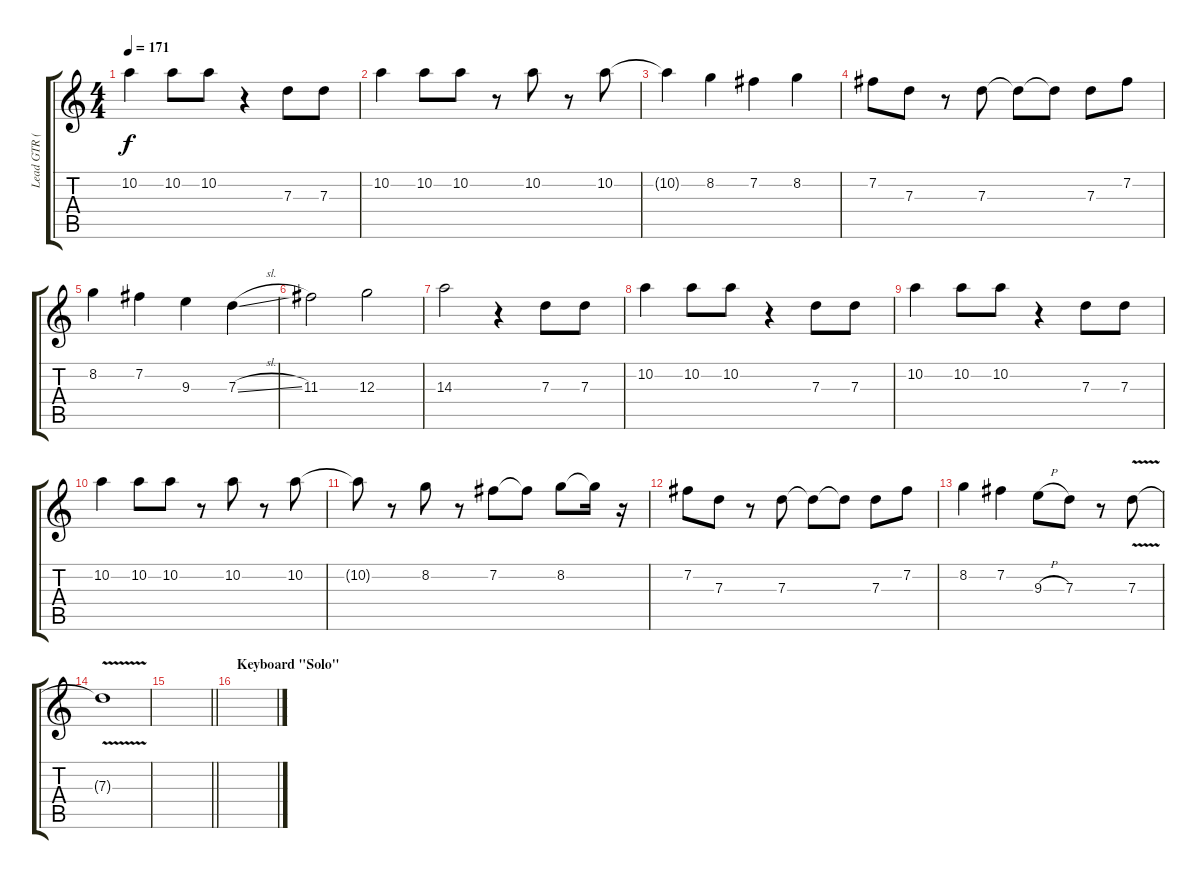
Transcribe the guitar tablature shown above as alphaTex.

\track ("Lead GTR (inst version) " "Lead GTR (") {instrument distortionguitar}
\staff {score tabs}
\tuning (E4 B3 G3 D3 A2 E2) {hide}
\ts (4 4)
\tempo 171
\clef g2
\ks c
10.2.4{dy f} 10.2.8 10.2.8 r.4 7.3.8 7.3.8 |
10.2.4 10.2.8 10.2.8 r.8 10.2.8 r.8 10.2.8 |
10.2{t}.4 8.2.4 7.2.4 8.2.4 |
7.2.8 7.3.8 r.8 7.3.8 7.3{t}.8 7.3{t}.8 7.3.8 7.2.8 |
8.2.4 7.2.4 9.3.4 7.3{sl}.4 |
11.3.2 12.3.2 |
14.3.2 r.4 7.3.8 7.3.8 |
10.2.4 10.2.8 10.2.8 r.4 7.3.8 7.3.8 |
10.2.4 10.2.8 10.2.8 r.4 7.3.8 7.3.8 |
10.2.4 10.2.8 10.2.8 r.8 10.2.8 r.8 10.2.8 |
10.2{t}.8 r.8 8.2.8 r.8 7.2.8 7.2{t}.8 8.2.8 8.2{t}.16 r.16 |
7.2.8 7.3.8 r.8 7.3.8 7.3{t}.8 7.3{t}.8 7.3.8 7.2.8 |
8.2.4 7.2.4 9.3{h}.8 7.3.8 r.8 7.3{v}.8 |
7.3{t}.1 |
\barLineRight lightlight
|
\section ("" "Keyboard \"Solo\"")
